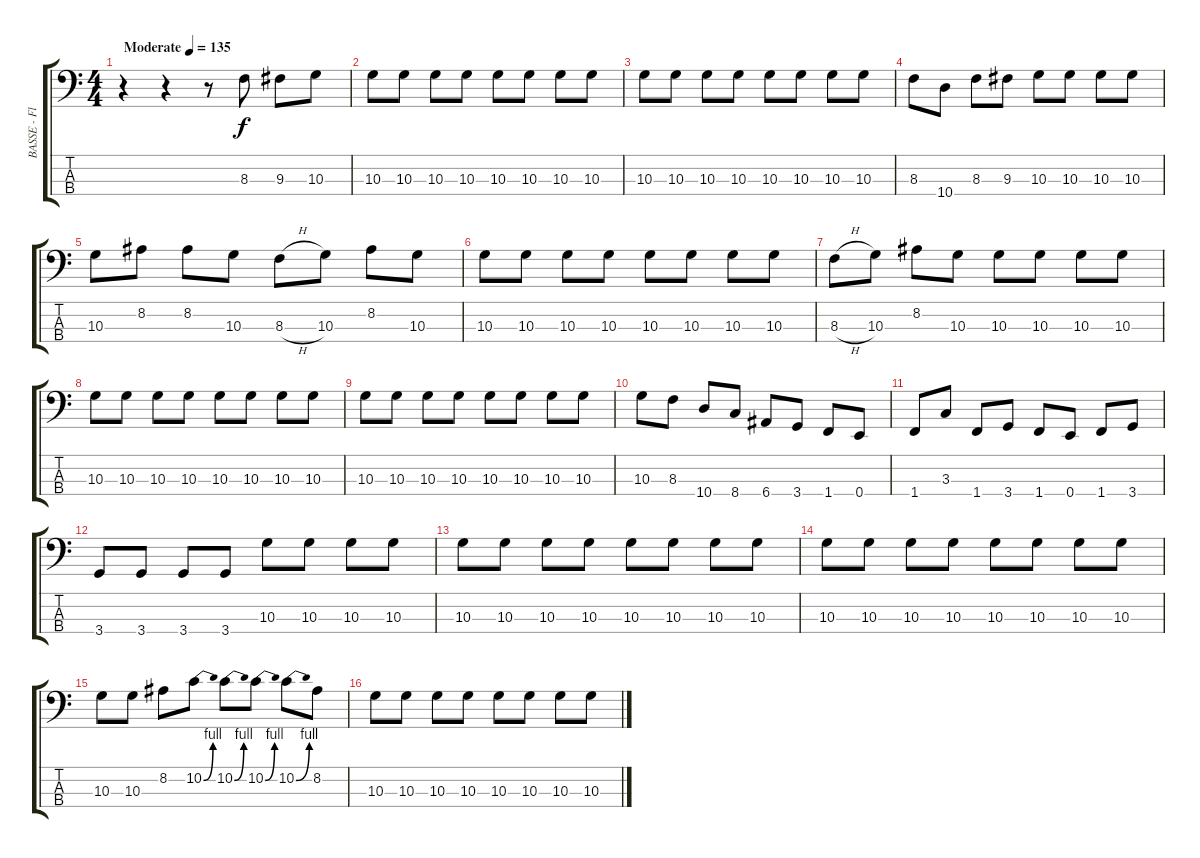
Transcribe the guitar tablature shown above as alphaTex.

\track ("BASSE - Flea" "BASSE - Fl") {instrument electricbassfinger}
\staff {score tabs}
\tuning (G2 D2 A1 E1) {hide}
\ts (4 4)
\tempo (135 "Moderate")
\clef f4
\ks c
r.4{dy f instrument electricbassfinger} r.4 r.8 8.3.8 9.3.8 10.3.8 |
10.3.8 10.3.8 10.3.8 10.3.8 10.3.8 10.3.8 10.3.8 10.3.8 |
10.3.8 10.3.8 10.3.8 10.3.8 10.3.8 10.3.8 10.3.8 10.3.8 |
8.3.8 10.4.8 8.3.8 9.3.8 10.3.8 10.3.8 10.3.8 10.3.8 |
10.3.8 8.2.8 8.2.8 10.3.8 8.3{h}.8 10.3.8 8.2.8 10.3.8 |
10.3.8 10.3.8 10.3.8 10.3.8 10.3.8 10.3.8 10.3.8 10.3.8 |
8.3{h}.8 10.3.8 8.2.8 10.3.8 10.3.8 10.3.8 10.3.8 10.3.8 |
10.3.8 10.3.8 10.3.8 10.3.8 10.3.8 10.3.8 10.3.8 10.3.8 |
10.3.8 10.3.8 10.3.8 10.3.8 10.3.8 10.3.8 10.3.8 10.3.8 |
10.3.8 8.3.8 10.4.8 8.4.8 6.4.8 3.4.8 1.4.8 0.4.8 |
1.4.8 3.3.8 1.4.8 3.4.8 1.4.8 0.4.8 1.4.8 3.4.8 |
3.4.8 3.4.8 3.4.8 3.4.8 10.3.8 10.3.8 10.3.8 10.3.8 |
10.3.8 10.3.8 10.3.8 10.3.8 10.3.8 10.3.8 10.3.8 10.3.8 |
10.3.8 10.3.8 10.3.8 10.3.8 10.3.8 10.3.8 10.3.8 10.3.8 |
10.3.8 10.3.8 8.2.8 10.2{be (bend 0 0 60 4)}.8 10.2{be (bend 0 0 60 4)}.8 10.2{be (bend 0 0 60 4)}.8 10.2{be (bend 0 0 60 4)}.8 8.2.8 |
10.3.8 10.3.8 10.3.8 10.3.8 10.3.8 10.3.8 10.3.8 10.3.8
